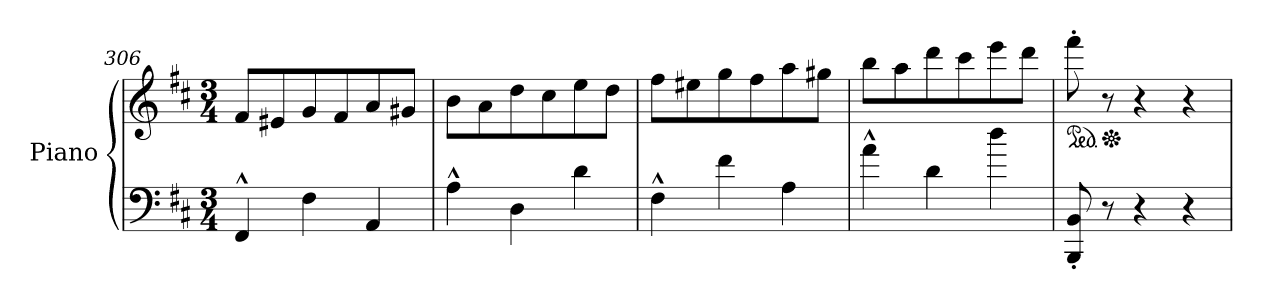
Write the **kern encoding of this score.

**kern	**kern
*part1	*part1
*staff2	*staff1
*I"Piano	*
*I'Pno	*
*clefF4	*clefG2
*k[f#c#]	*k[f#c#]
*D:	*D:
*M3/4	*M3/4
=306	=306
4FF#^^/	8f#/L
.	8e#X/
4F#\	8g/
.	8f#/
4AA/	8a/
.	8g#X/J
!!LO:PB:g=z
=307	=307
4A^^\	8b\L
.	8a\
4D\	8dd\
.	8cc#\
4d\	8ee\
.	8dd\J
!!LO:PB:g=z
=308	=308
4F#^^\	8ff#\L
.	8ee#X\
4f#\	8gg\
.	8ff#\
4A\	8aa\
.	8gg#X\J
=309	=309
4a^^\	8bb\L
.	8aa\
4d\	8ddd\
.	8ccc#\
4dd\	8eee\
.	8ddd\J
=310	=310
*	*ped
8BBB/' 8BB/'	8fff#'\
*	*Xped
8r	8r
4r	4r
4r	4r
=	=
*-	*-
